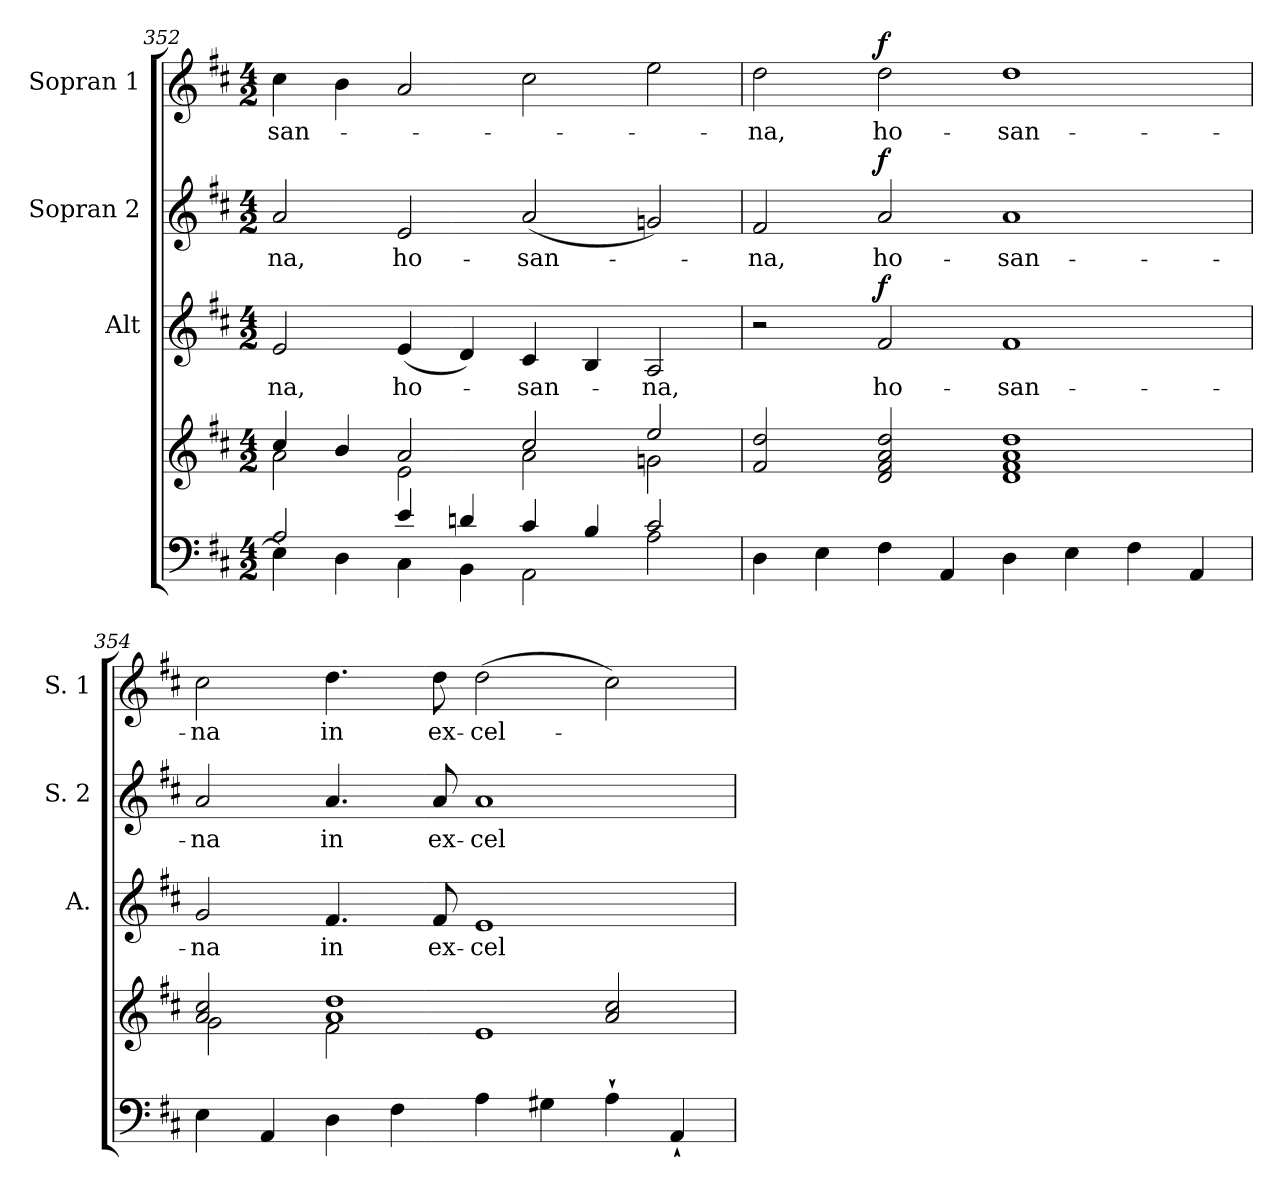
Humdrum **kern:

**kern	**kern	**kern	**text	**dynam	**kern	**text	**dynam	**kern	**text	**dynam
*part4	*part4	*part3	*part3	*part3	*part2	*part2	*part2	*part1	*part1	*part1
*staff5	*staff4	*staff3	*staff3	*staff3	*staff2	*staff2	*staff2	*staff1	*staff1	*staff1
*	*	*I"Alt	*	*	*I"Sopran 2	*	*	*I"Sopran 1	*	*
*	*	*I'A.	*	*	*I'S. 2	*	*	*I'S. 1	*	*
!!LO:LB:g=z
*clefF4	*clefG2	*clefG2	*	*	*clefG2	*	*	*clefG2	*	*
*k[f#c#]	*k[f#c#]	*k[f#c#]	*	*	*k[f#c#]	*	*	*k[f#c#]	*	*
*D:	*D:	*D:	*	*	*D:	*	*	*D:	*	*
*M4/2	*M4/2	*M4/2	*	*	*M4/2	*	*	*M4/2	*	*
=352	=352	=352	=352	=352	=352	=352	=352	=352	=352	=352
*^	*^	*	*	*	*	*	*	*	*	*
!	!	!	!	!	!LO:LY:b	!	!	!LO:LY:b	!	!	!LO:LY:b	!
2A/	4E\]	4cc#/	2a\	2e/	-na,	.	2a/	-na,	.	4cc#\	-san-	.
.	4D\	4b/	.	.	.	.	.	.	.	4b\	.	.
!	!	!	!	!	!LO:LY:b	!	!	!LO:LY:b	!	!	!	!
4e/	4C#\	2a/	2e\	(<4e/	ho-	.	2e/	ho-	.	2a/	.	.
4dn/	4BB\	.	.	4d/)	.	.	.	.	.	.	.	.
!	!	!	!	!	!LO:LY:b	!	!	!LO:LY:b	!	!	!	!
4c#/	2AA\	2cc#/	2a\	4c#/	-san-	.	(<2a/	-san-	.	2cc#\	.	.
4B/	.	.	.	4B/	.	.	.	.	.	.	.	.
!	!	!	!	!	!LO:LY:b	!	!	!	!	!	!	!
2c#/	2A\	2ee/	2gn\	2A/	-na,	.	2gn/)	.	.	2ee\	.	.
=353	=353	=353	=353	=353	=353	=353	=353	=353	=353	=353	=353	=353
!	!	!	!	!	!	!	!	!LO:LY:b	!	!	!LO:LY:b	!
*v	*v	*	*	*	*	*	*	*	*	*	*	*
*	*v	*v	*	*	*	*	*	*	*	*	*
4D\	2f#/ 2dd/	2r	.	.	2f#/	-na,	.	2dd\	-na,	.
4E\	.	.	.	.	.	.	.	.	.	.
!	!	!	!LO:LY:b	!LO:DY:a	!	!LO:LY:b	!LO:DY:a	!	!LO:LY:b	!LO:DY:a
4F#\	2d/ 2f#/ 2a/ 2dd/	2f#/	ho-	f	2a/	ho-	f	2dd\	ho-	f
4AA/	.	.	.	.	.	.	.	.	.	.
!	!	!	!LO:LY:b	!	!	!LO:LY:b	!	!	!LO:LY:b	!
4D\	1d 1f# 1a 1dd	1f#	-san-	.	1a	-san-	.	1dd	-san-	.
4E\	.	.	.	.	.	.	.	.	.	.
4F#\	.	.	.	.	.	.	.	.	.	.
4AA/	.	.	.	.	.	.	.	.	.	.
=354	=354	=354	=354	=354	=354	=354	=354	=354	=354	=354
*	*^	*	*	*	*	*	*	*	*	*
!	!	!	!	!LO:LY:b	!	!	!LO:LY:b	!	!	!LO:LY:b	!
4E\	2a/ 2cc#/	2g\	2g/	-na	.	2a/	-na	.	2cc#\	-na	.
4AA/	.	.	.	.	.	.	.	.	.	.	.
!	!	!	!	!LO:LY:b	!	!	!LO:LY:b	!	!	!LO:LY:b	!
4D\	1a 1dd	2f#\	4.f#/	in	.	4.a/	in	.	4.dd\	in	.
4F#\	.	.	.	.	.	.	.	.	.	.	.
!	!	!	!	!LO:LY:b	!	!	!LO:LY:b	!	!	!LO:LY:b	!
.	.	.	8f#/	ex-	.	8a/	ex-	.	8dd\	ex-	.
!	!	!	!	!LO:LY:b	!	!	!LO:LY:b	!	!	!LO:LY:b	!
4A\	.	1e	1e	-cel-	.	1a	-cel-	.	(>2dd\	-cel-	.
4G#X\	.	.	.	.	.	.	.	.	.	.	.
4A`>\	2a/ 2cc#/	.	.	.	.	.	.	.	2cc#\)	.	.
4AA`</	.	.	.	.	.	.	.	.	.	.	.
*	*v	*v	*	*	*	*	*	*	*	*	*
=	=	=	=	=	=	=	=	=	=	=
*-	*-	*-	*-	*-	*-	*-	*-	*-	*-	*-
